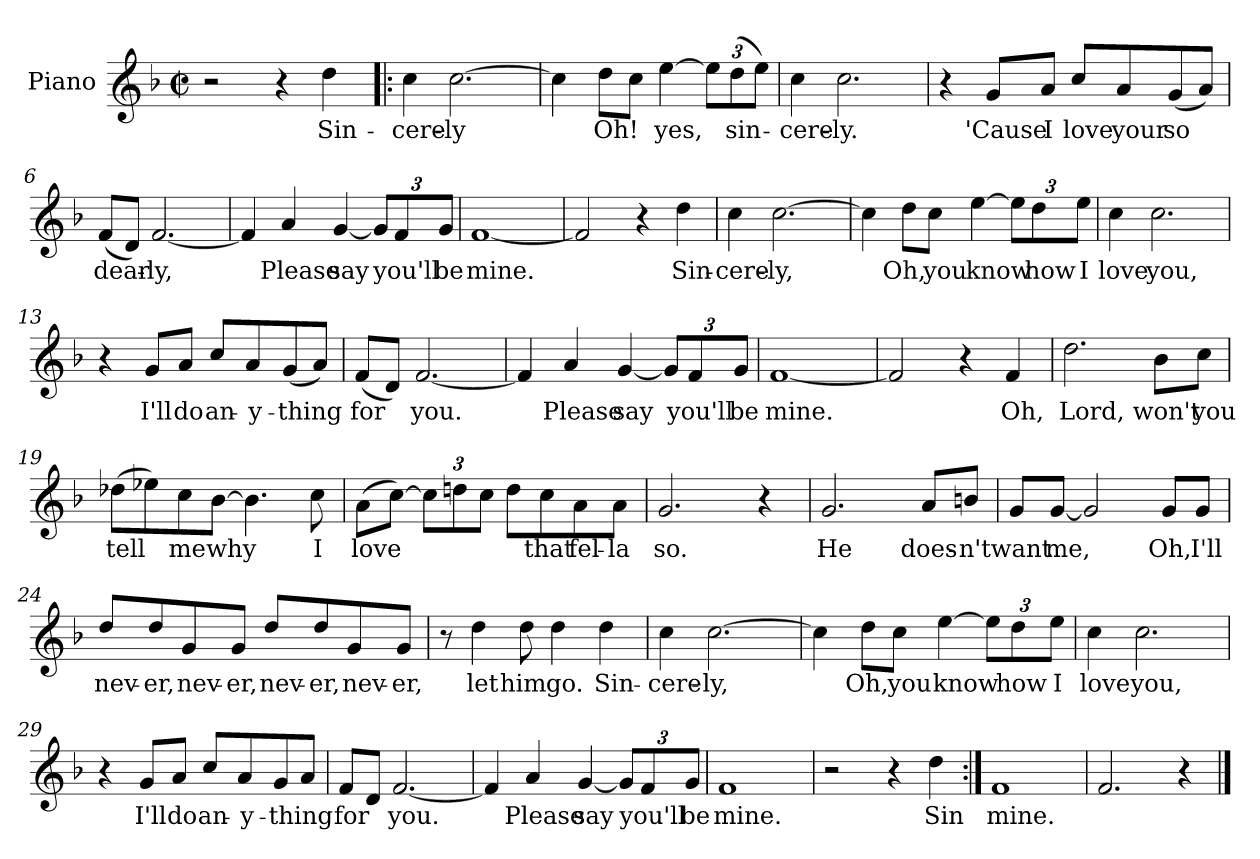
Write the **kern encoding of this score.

**kern	**text
*part1	*part1
*staff1	*staff1
*I"Piano	*
*I'Pno.	*
*clefG2	*
*k[b-]	*
*F:	*
*M2/2	*
*met(c|)	*
=1	=1
2r	.
4r	.
4dd\	Sin-
=2!|:	=2!|:
4cc\	-cere-
[2.cc\	-ly
=3	=3
4cc\]	.
8dd\L	Oh!
8cc\J	.
[4ee\	yes,
*Xbrackettup	*
12ee\L]	.
(12dd\	sin-
12ee\J)	.
=4	=4
4cc\	-cere-
2.cc\	-ly.
!!LO:LB:g=z
=5	=5
4r	.
8g/L	'Cause
8a/J	I
8cc/L	love
8a/	your
(8g/	so
8a/J)	.
=6	=6
(8f/L	dear-
8d/J)	.
[2.f/	-ly,
=7	=7
4f/]	.
4a/	Please
[4g/	say
12g/L]	.
12f/	you'll
12g/J	be
=8	=8
[1f	mine.
!!LO:LB:g=z
=9	=9
2f/]	.
4r	.
4dd\	Sin-
=10	=10
4cc\	-cere-
[2.cc\	-ly,
=11	=11
4cc\]	.
8dd\L	Oh,
8cc\J	you
[4ee\	know
12ee\L]	.
12dd\	how
12ee\J	I
=12	=12
4cc\	love
2.cc\	you,
!!LO:LB:g=z
=13	=13
4r	.
8g/L	I'll
8a/J	do
8cc/L	an-
8a/	-y-
(8g/	-thing
8a/J)	.
=14	=14
(8f/L	for
8d/J)	.
[2.f/	you.
=15	=15
4f/]	.
4a/	Please
[4g/	say
12g/L]	.
12f/	you'll
12g/J	be
=16	=16
[1f	mine.
!!LO:LB:g=z
=17	=17
2f/]	.
4r	.
4f/	Oh,
=18	=18
2.dd\	Lord,
8b-\L	won't
8cc\J	you
=19	=19
(8dd-X\L	tell
8ee-X\)	.
8cc\	me
[8b-\J	why
4.b-\]	.
8cc\	I
=20	=20
(8a\L	love
[8cc\J)	.
12cc\L]	.
12ddn\	.
12cc\J	.
8dd\L	.
8cc\	that
8a\	fel-
8a\J	-la
=21	=21
2.g/	so.
4r	.
!!LO:LB:g=z
=22	=22
2.g/	He
8a/L	does-
8bn/J	-n't
=23	=23
8g/L	want
[8g/J	me,
2g/]	.
8g/L	Oh,
8g/J	I'll
=24	=24
8dd/L	nev-
8dd/	-er,
8g/	nev-
8g/J	-er,
8dd/L	nev-
8dd/	-er,
8g/	nev-
8g/J	-er,
=25	=25
8r	.
4dd\	let
8dd\	him
4dd\	go.
4dd\	Sin-
!!LO:LB:g=z
=26	=26
4cc\	-cere-
[2.cc\	-ly,
=27	=27
4cc\]	.
8dd\L	Oh,
8cc\J	you
[4ee\	know
12ee\L]	.
12dd\	how
12ee\J	I
=28	=28
4cc\	love
2.cc\	you,
=29	=29
4r	.
8g/L	I'll
8a/J	do
8cc/L	an-
8a/	-y-
8g/	-thing
8a/J	.
=30	=30
8f/L	for
8d/J	.
[2.f/	you.
!!LO:LB:g=z
=31	=31
4f/]	.
4a/	Please
[4g/	say
12g/L]	.
12f/	you'll
12g/J	be
=32	=32
1f	mine.
=33	=33
2r	.
4r	.
4dd\	Sin
=34:|!	=34:|!
1f	mine.
=35	=35
2.f/	.
4r	.
==	==
*-	*-
